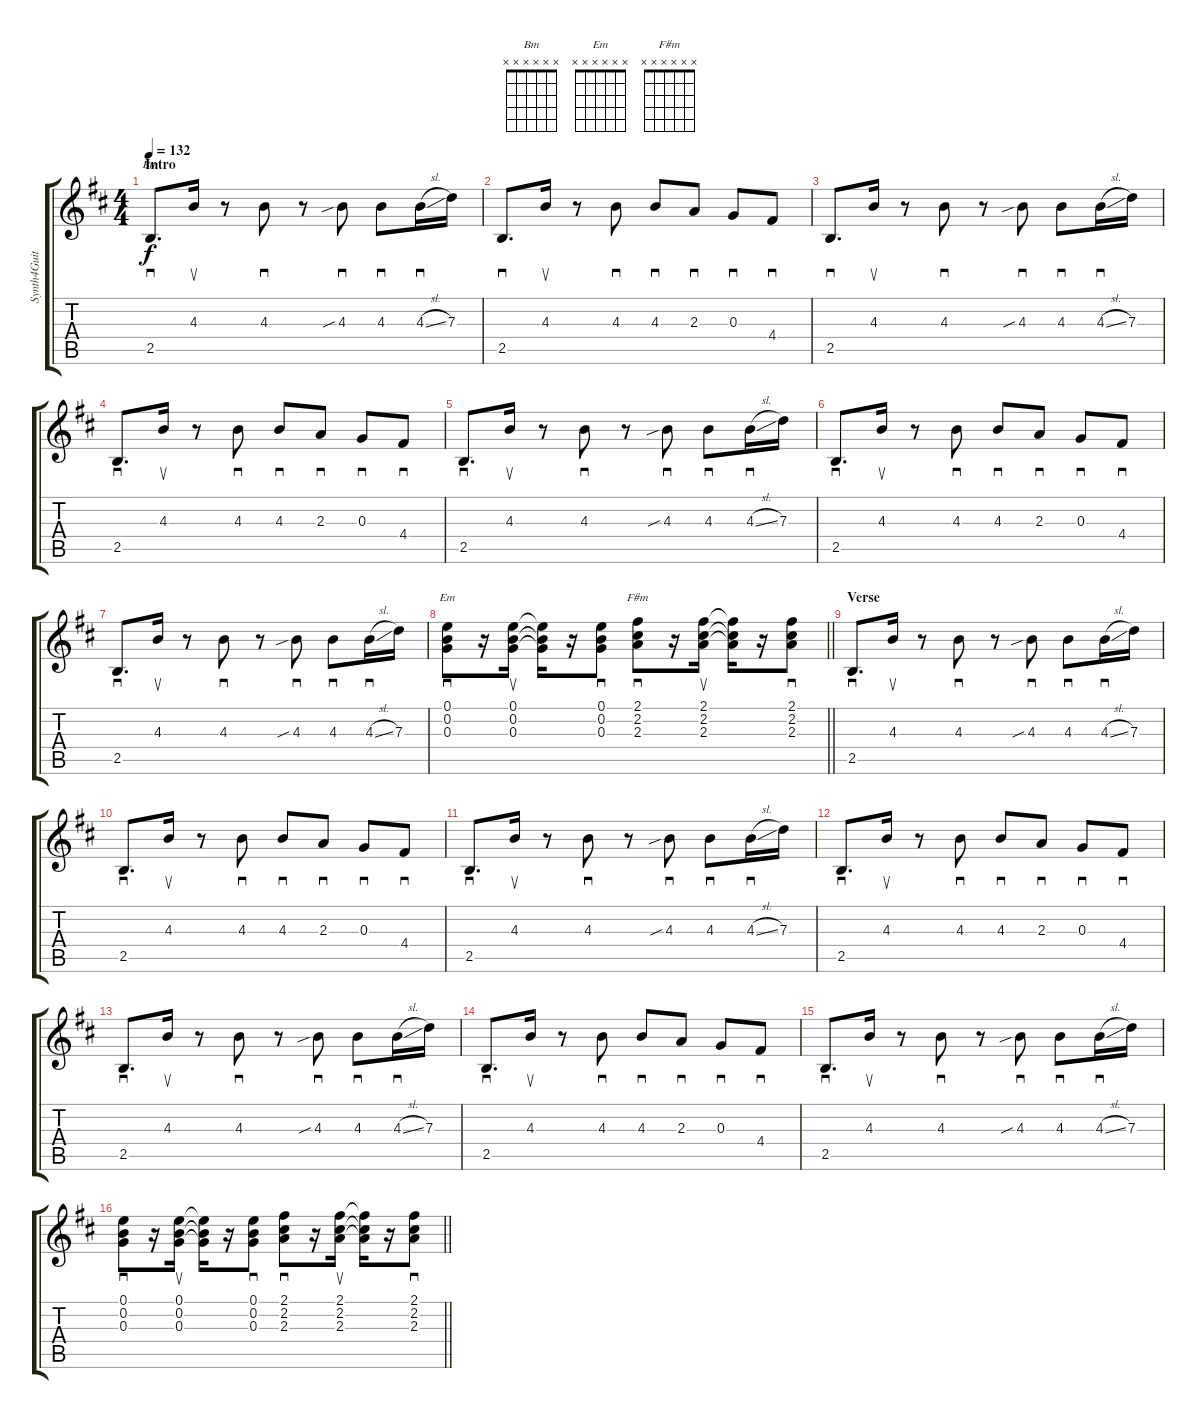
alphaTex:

\track ("Synth4Guitar" "Synth4Guit") {instrument synthbass1}
\staff {score tabs}
\tuning (E4 B3 G3 D3 A2 E2) {hide}
\chord ("Bm" x x x x x x)
\chord ("Em" x x x x x x)
\chord ("F#m" x x x x x x)
\ts (4 4)
\section ("" "Intro")
\tempo 132
\clef g2
\ks d
2.5.8{d sd ch "Bm" dy f instrument synthbass1} 4.3.16{su} r.8 4.3.8{sd} r.8 4.3{sib}.8{sd} 4.3.8{sd} 4.3{sl}.16{sd} 7.3.16 |
2.5.8{d sd} 4.3.16{su} r.8 4.3.8{sd} 4.3.8{sd} 2.3.8{sd} 0.3.8{sd} 4.4.8{sd} |
2.5.8{d sd} 4.3.16{su} r.8 4.3.8{sd} r.8 4.3{sib}.8{sd} 4.3.8{sd} 4.3{sl}.16{sd} 7.3.16 |
2.5.8{d sd} 4.3.16{su} r.8 4.3.8{sd} 4.3.8{sd} 2.3.8{sd} 0.3.8{sd} 4.4.8{sd} |
2.5.8{d sd} 4.3.16{su} r.8 4.3.8{sd} r.8 4.3{sib}.8{sd} 4.3.8{sd} 4.3{sl}.16{sd} 7.3.16 |
2.5.8{d sd} 4.3.16{su} r.8 4.3.8{sd} 4.3.8{sd} 2.3.8{sd} 0.3.8{sd} 4.4.8{sd} |
2.5.8{d sd} 4.3.16{su} r.8 4.3.8{sd} r.8 4.3{sib}.8{sd} 4.3.8{sd} 4.3{sl}.16{sd} 7.3.16 |
\barLineRight lightlight
(0.1 0.2 0.3).8{sd ch "Em" instrument lead2sawtooth} r.16 (0.1 0.2 0.3).16{su} (0.1{t} 0.2{t} 0.3{t}).16 r.16 (0.1 0.2 0.3).8{sd} (2.1 2.2 2.3).8{sd ch "F#m"} r.16 (2.1 2.2 2.3).16{su} (2.1{t} 2.2{t} 2.3{t}).16 r.16 (2.1 2.2 2.3).8{sd} |
\section ("" "Verse")
2.5.8{d sd instrument synthbass1} 4.3.16{su} r.8 4.3.8{sd} r.8 4.3{sib}.8{sd} 4.3.8{sd} 4.3{sl}.16{sd} 7.3.16 |
2.5.8{d sd} 4.3.16{su} r.8 4.3.8{sd} 4.3.8{sd} 2.3.8{sd} 0.3.8{sd} 4.4.8{sd} |
2.5.8{d sd} 4.3.16{su} r.8 4.3.8{sd} r.8 4.3{sib}.8{sd} 4.3.8{sd} 4.3{sl}.16{sd} 7.3.16 |
2.5.8{d sd} 4.3.16{su} r.8 4.3.8{sd} 4.3.8{sd} 2.3.8{sd} 0.3.8{sd} 4.4.8{sd} |
2.5.8{d sd} 4.3.16{su} r.8 4.3.8{sd} r.8 4.3{sib}.8{sd} 4.3.8{sd} 4.3{sl}.16{sd} 7.3.16 |
2.5.8{d sd} 4.3.16{su} r.8 4.3.8{sd} 4.3.8{sd} 2.3.8{sd} 0.3.8{sd} 4.4.8{sd} |
2.5.8{d sd} 4.3.16{su} r.8 4.3.8{sd} r.8 4.3{sib}.8{sd} 4.3.8{sd} 4.3{sl}.16{sd} 7.3.16 |
\barLineRight lightlight
(0.1 0.2 0.3).8{sd instrument lead2sawtooth} r.16 (0.1 0.2 0.3).16{su} (0.1{t} 0.2{t} 0.3{t}).16 r.16 (0.1 0.2 0.3).8{sd} (2.1 2.2 2.3).8{sd} r.16 (2.1 2.2 2.3).16{su} (2.1{t} 2.2{t} 2.3{t}).16 r.16 (2.1 2.2 2.3).8{sd}
